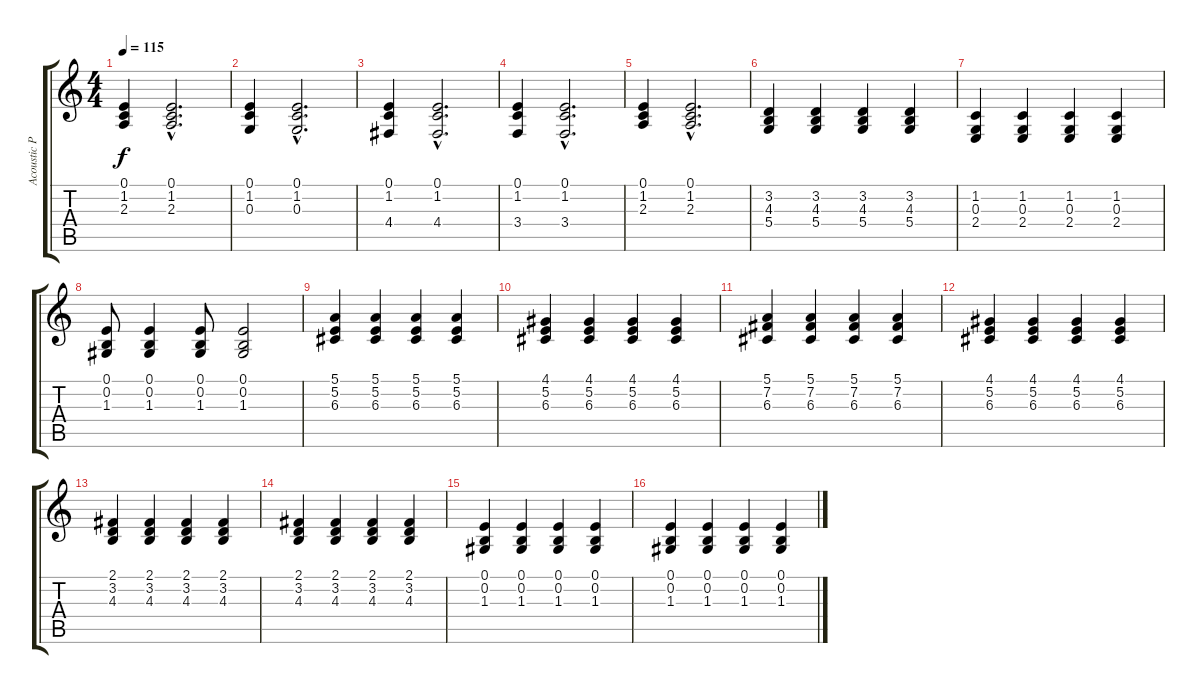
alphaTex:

\track ("Acoustic Piano" "Acoustic P") {instrument acousticgrandpiano}
\staff {score tabs}
\tuning (E4 B3 G3 D3 A2 E2) {hide}
\ts (4 4)
\tempo 115
\clef g2
\ks c
(0.1 1.2 2.3).4{dy f} (0.1{hac} 1.2{hac} 2.3{hac}).2{d} |
(0.1 1.2 0.3).4 (0.1{hac} 1.2{hac} 0.3{hac}).2{d} |
(0.1 1.2 4.4).4 (0.1{hac} 1.2{hac} 4.4{hac}).2{d} |
(0.1 1.2 3.4).4 (0.1{hac} 1.2{hac} 3.4{hac}).2{d} |
(0.1 1.2 2.3).4 (0.1{hac} 1.2{hac} 2.3{hac}).2{d} |
(3.2 4.3 5.4).4 (3.2 4.3 5.4).4 (3.2 4.3 5.4).4 (3.2 4.3 5.4).4 |
(1.2 0.3 2.4).4 (1.2 0.3 2.4).4 (1.2 0.3 2.4).4 (1.2 0.3 2.4).4 |
(0.1 0.2 1.3).8 (0.1 0.2 1.3).4 (0.1 0.2 1.3).8 (0.1 0.2 1.3).2 |
(5.1 5.2 6.3).4 (5.1 5.2 6.3).4 (5.1 5.2 6.3).4 (5.1 5.2 6.3).4 |
(4.1 5.2 6.3).4 (4.1 5.2 6.3).4 (4.1 5.2 6.3).4 (4.1 5.2 6.3).4 |
(5.1 7.2 6.3).4 (5.1 7.2 6.3).4 (5.1 7.2 6.3).4 (5.1 7.2 6.3).4 |
(4.1 5.2 6.3).4 (4.1 5.2 6.3).4 (4.1 5.2 6.3).4 (4.1 5.2 6.3).4 |
(2.1 3.2 4.3).4 (2.1 3.2 4.3).4 (2.1 3.2 4.3).4 (2.1 3.2 4.3).4 |
(2.1 3.2 4.3).4 (2.1 3.2 4.3).4 (2.1 3.2 4.3).4 (2.1 3.2 4.3).4 |
(0.1 0.2 1.3).4 (0.1 0.2 1.3).4 (0.1 0.2 1.3).4 (0.1 0.2 1.3).4 |
(0.1 0.2 1.3).4 (0.1 0.2 1.3).4 (0.1 0.2 1.3).4 (0.1 0.2 1.3).4
